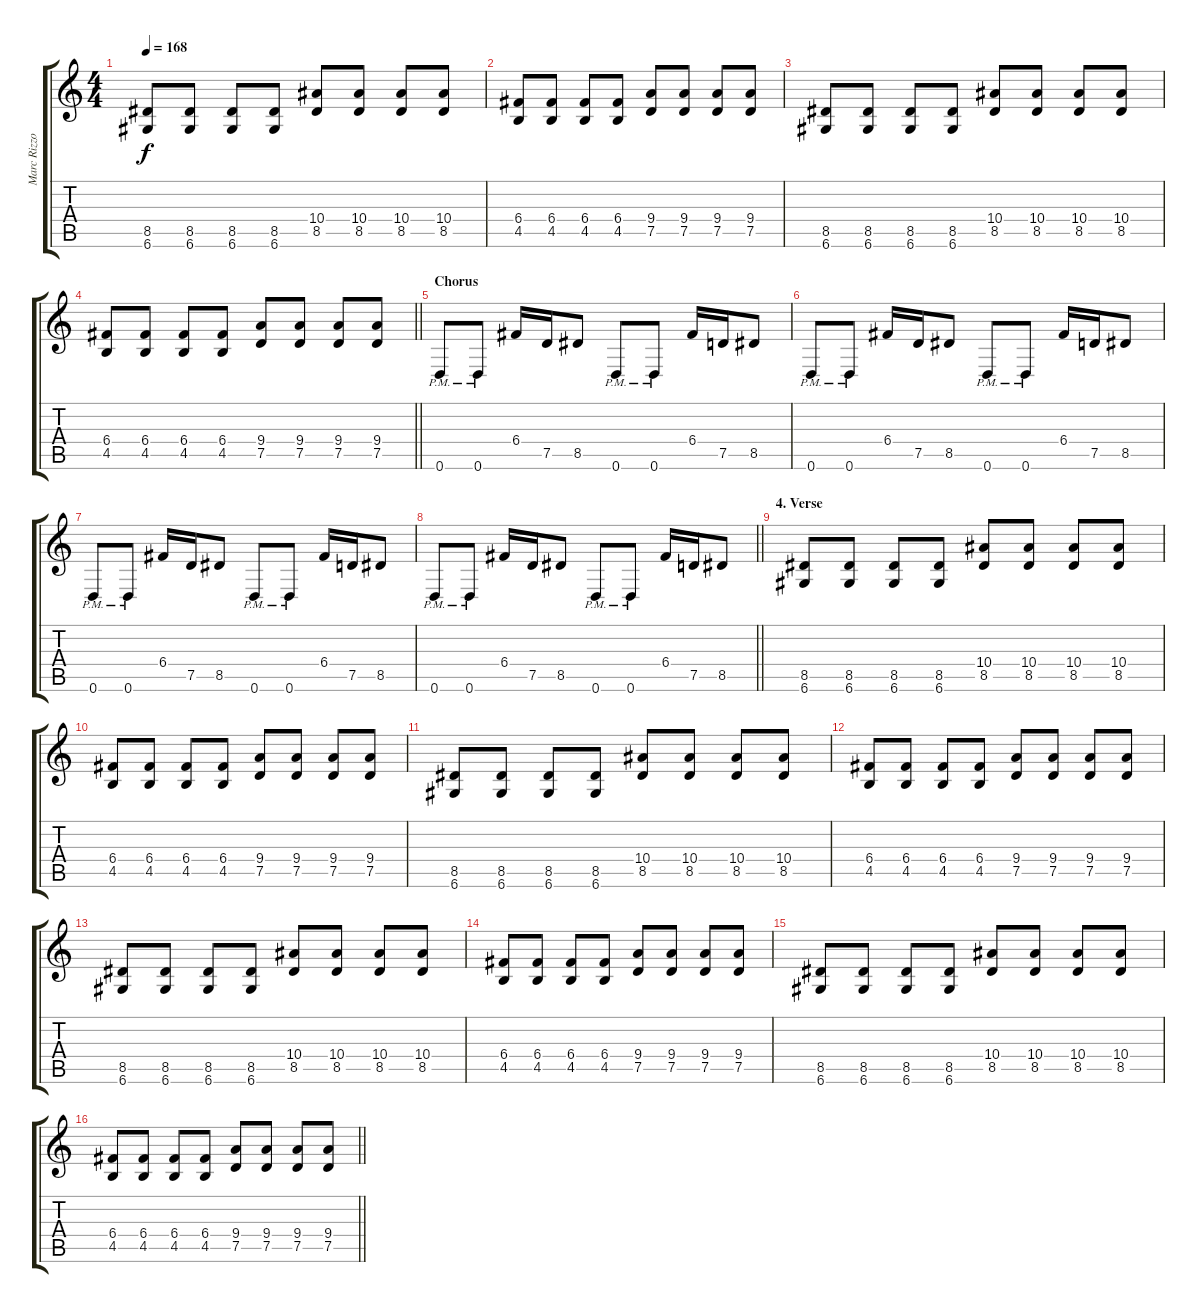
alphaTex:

\track ("Marc Rizzo (Rhythm)" "Marc Rizzo") {instrument distortionguitar}
\staff {score tabs}
\tuning (D4 A3 F3 C3 G2 D2) {hide}
\ts (4 4)
\tempo 168
\clef g2
\ks c
(8.5 6.6).8{dy f} (8.5 6.6).8 (8.5 6.6).8 (8.5 6.6).8 (10.4 8.5).8 (10.4 8.5).8 (10.4 8.5).8 (10.4 8.5).8 |
(6.4 4.5).8 (6.4 4.5).8 (6.4 4.5).8 (6.4 4.5).8 (9.4 7.5).8 (9.4 7.5).8 (9.4 7.5).8 (9.4 7.5).8 |
(8.5 6.6).8 (8.5 6.6).8 (8.5 6.6).8 (8.5 6.6).8 (10.4 8.5).8 (10.4 8.5).8 (10.4 8.5).8 (10.4 8.5).8 |
\barLineRight lightlight
(6.4 4.5).8 (6.4 4.5).8 (6.4 4.5).8 (6.4 4.5).8 (9.4 7.5).8 (9.4 7.5).8 (9.4 7.5).8 (9.4 7.5).8 |
\section ("" "Chorus")
0.6{pm}.8 0.6{pm}.8 6.4.16 7.5.16 8.5.8 0.6{pm}.8 0.6{pm}.8 6.4.16 7.5.16 8.5.8 |
0.6{pm}.8 0.6{pm}.8 6.4.16 7.5.16 8.5.8 0.6{pm}.8 0.6{pm}.8 6.4.16 7.5.16 8.5.8 |
0.6{pm}.8 0.6{pm}.8 6.4.16 7.5.16 8.5.8 0.6{pm}.8 0.6{pm}.8 6.4.16 7.5.16 8.5.8 |
\barLineRight lightlight
0.6{pm}.8 0.6{pm}.8 6.4.16 7.5.16 8.5.8 0.6{pm}.8 0.6{pm}.8 6.4.16 7.5.16 8.5.8 |
\section ("" "4. Verse")
(8.5 6.6).8 (8.5 6.6).8 (8.5 6.6).8 (8.5 6.6).8 (10.4 8.5).8 (10.4 8.5).8 (10.4 8.5).8 (10.4 8.5).8 |
(6.4 4.5).8 (6.4 4.5).8 (6.4 4.5).8 (6.4 4.5).8 (9.4 7.5).8 (9.4 7.5).8 (9.4 7.5).8 (9.4 7.5).8 |
(8.5 6.6).8 (8.5 6.6).8 (8.5 6.6).8 (8.5 6.6).8 (10.4 8.5).8 (10.4 8.5).8 (10.4 8.5).8 (10.4 8.5).8 |
(6.4 4.5).8 (6.4 4.5).8 (6.4 4.5).8 (6.4 4.5).8 (9.4 7.5).8 (9.4 7.5).8 (9.4 7.5).8 (9.4 7.5).8 |
(8.5 6.6).8 (8.5 6.6).8 (8.5 6.6).8 (8.5 6.6).8 (10.4 8.5).8 (10.4 8.5).8 (10.4 8.5).8 (10.4 8.5).8 |
(6.4 4.5).8 (6.4 4.5).8 (6.4 4.5).8 (6.4 4.5).8 (9.4 7.5).8 (9.4 7.5).8 (9.4 7.5).8 (9.4 7.5).8 |
(8.5 6.6).8 (8.5 6.6).8 (8.5 6.6).8 (8.5 6.6).8 (10.4 8.5).8 (10.4 8.5).8 (10.4 8.5).8 (10.4 8.5).8 |
\barLineRight lightlight
(6.4 4.5).8 (6.4 4.5).8 (6.4 4.5).8 (6.4 4.5).8 (9.4 7.5).8 (9.4 7.5).8 (9.4 7.5).8 (9.4 7.5).8
